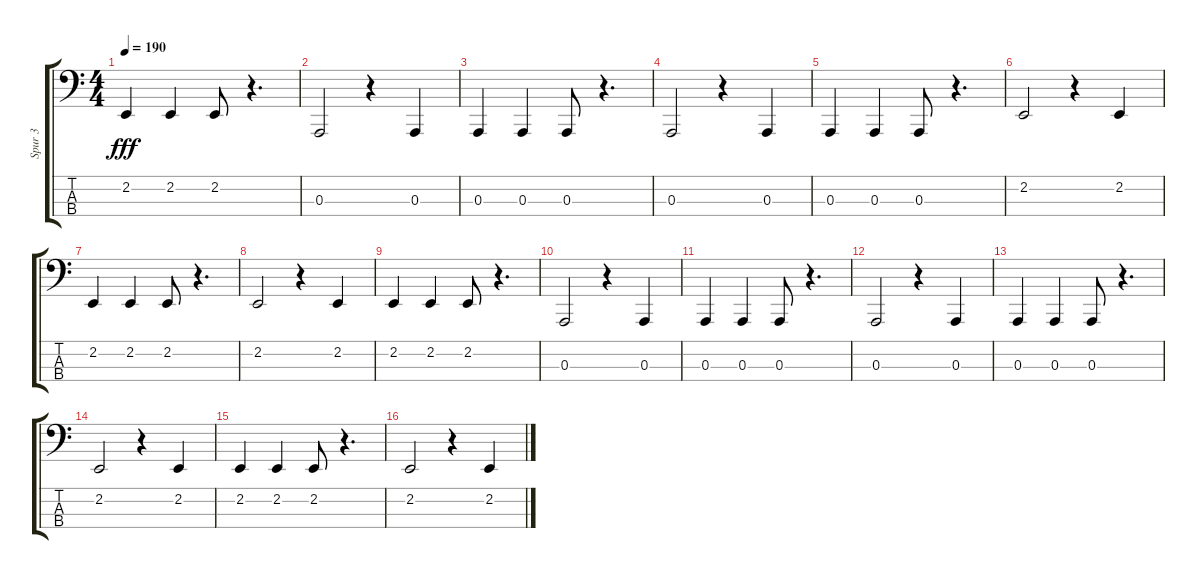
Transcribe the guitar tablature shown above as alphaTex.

\track ("Spur 3" "Spur 3") {instrument percussiveorgan}
\staff {score tabs}
\tuning (G2 D2 A1 E1) {hide}
\ts (4 4)
\tempo 190
\clef f4
\ks c
2.2.4{dy fff} 2.2.4 2.2.8 r.4{d} |
0.3.2 r.4 0.3.4 |
0.3.4 0.3.4 0.3.8 r.4{d} |
0.3.2 r.4 0.3.4 |
0.3.4 0.3.4 0.3.8 r.4{d} |
2.2.2 r.4 2.2.4 |
2.2.4 2.2.4 2.2.8 r.4{d} |
2.2.2 r.4 2.2.4 |
2.2.4 2.2.4 2.2.8 r.4{d} |
0.3.2 r.4 0.3.4 |
0.3.4 0.3.4 0.3.8 r.4{d} |
0.3.2 r.4 0.3.4 |
0.3.4 0.3.4 0.3.8 r.4{d} |
2.2.2 r.4 2.2.4 |
2.2.4 2.2.4 2.2.8 r.4{d} |
2.2.2 r.4 2.2.4
